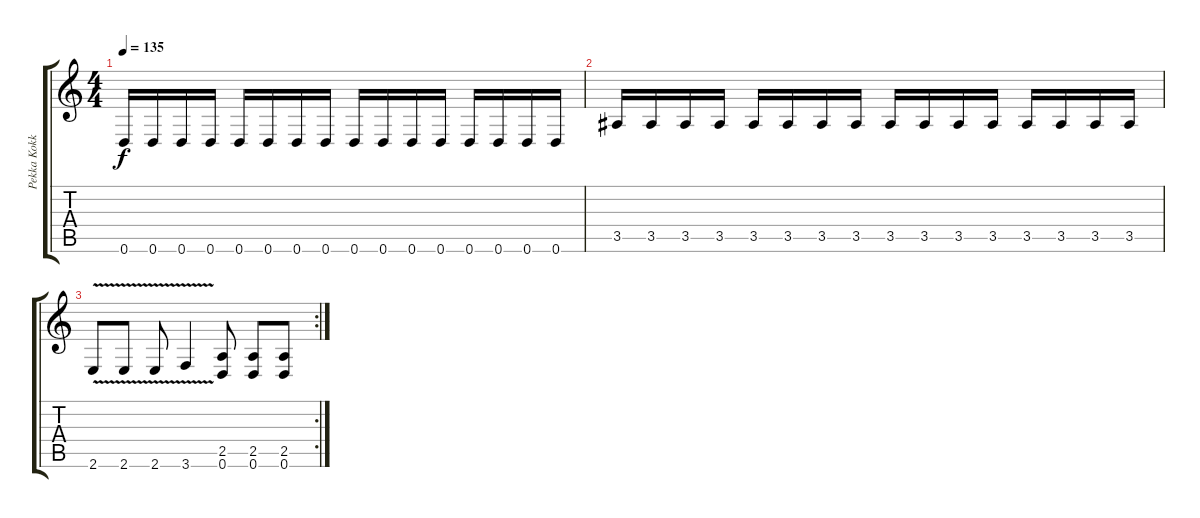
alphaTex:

\track ("Pekka Kokko" "Pekka Kokk") {instrument distortionguitar}
\staff {score tabs}
\tuning (D4 A3 F3 C3 G2 D2) {hide}
\ts (4 4)
\tempo 135
\clef g2
\ks c
0.6.16{dy f} 0.6.16 0.6.16 0.6.16 0.6.16 0.6.16 0.6.16 0.6.16 0.6.16 0.6.16 0.6.16 0.6.16 0.6.16 0.6.16 0.6.16 0.6.16 |
3.5.16 3.5.16 3.5.16 3.5.16 3.5.16 3.5.16 3.5.16 3.5.16 3.5.16 3.5.16 3.5.16 3.5.16 3.5.16 3.5.16 3.5.16 3.5.16 |
\rc 2
2.6{v}.8 2.6{v}.8 2.6{v}.8 3.6{v}.4 (2.5 0.6).8 (2.5 0.6).8 (2.5 0.6).8
